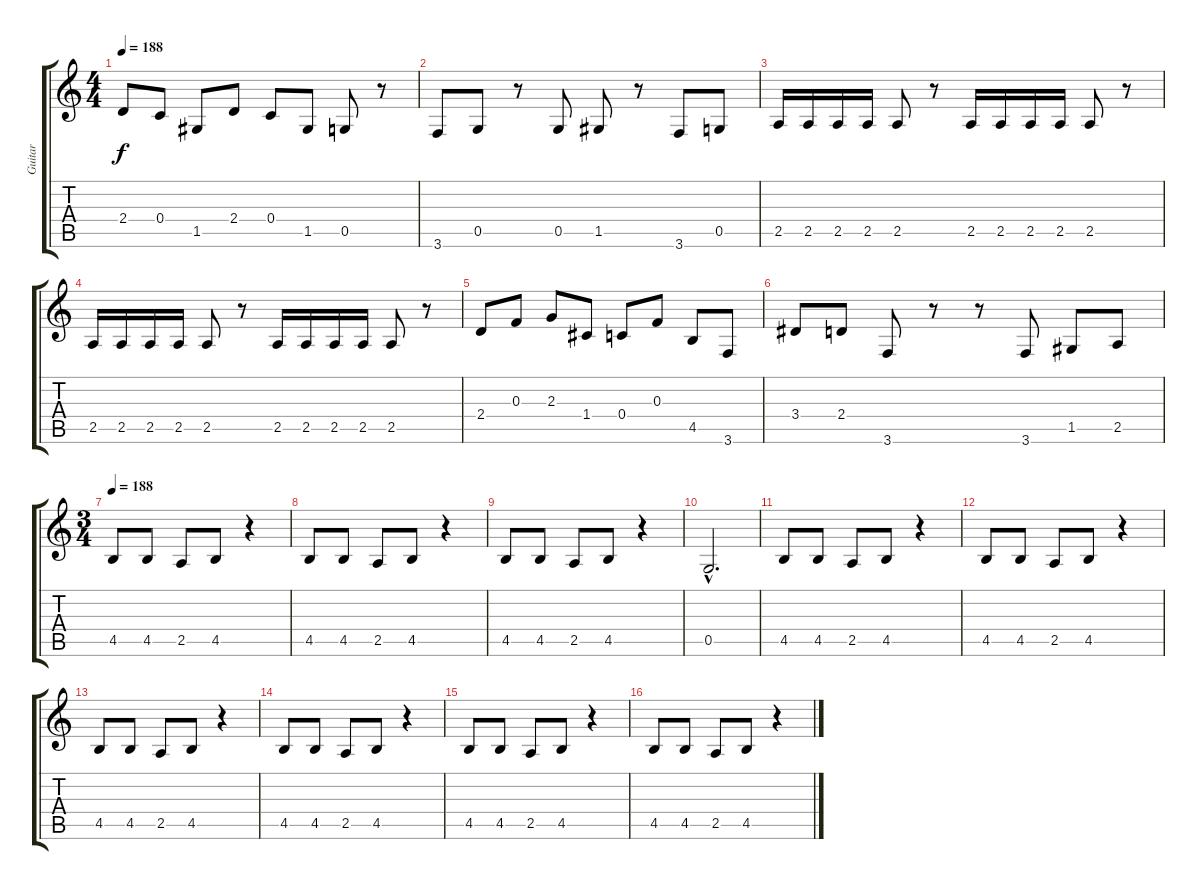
\track ("Guitar" "Guitar") {instrument distortionguitar}
\staff {score tabs}
\tuning (D4 A3 F3 C3 G2 D2) {hide}
\ts (4 4)
\tempo 188
\clef g2
\ks c
2.4.8{dy f} 0.4.8 1.5.8 2.4.8 0.4.8 1.5.8 0.5.8 r.8 |
3.6.8 0.5.8 r.8 0.5.8 1.5.8 r.8 3.6.8 0.5.8 |
2.5.16 2.5.16 2.5.16 2.5.16 2.5.8 r.8 2.5.16 2.5.16 2.5.16 2.5.16 2.5.8 r.8 |
2.5.16 2.5.16 2.5.16 2.5.16 2.5.8 r.8 2.5.16 2.5.16 2.5.16 2.5.16 2.5.8 r.8 |
2.4.8 0.3.8 2.3.8 1.4.8 0.4.8 0.3.8 4.5.8 3.6.8 |
3.4.8 2.4.8 3.6.8 r.8 r.8 3.6.8 1.5.8 2.5.8 |
\ts (3 4)
\tempo 188
4.5.8 4.5.8 2.5.8 4.5.8 r.4 |
4.5.8 4.5.8 2.5.8 4.5.8 r.4 |
4.5.8 4.5.8 2.5.8 4.5.8 r.4 |
0.5{hac}.2{d} |
4.5.8 4.5.8 2.5.8 4.5.8 r.4 |
4.5.8 4.5.8 2.5.8 4.5.8 r.4 |
4.5.8 4.5.8 2.5.8 4.5.8 r.4 |
4.5.8 4.5.8 2.5.8 4.5.8 r.4 |
4.5.8 4.5.8 2.5.8 4.5.8 r.4 |
4.5.8 4.5.8 2.5.8 4.5.8 r.4
